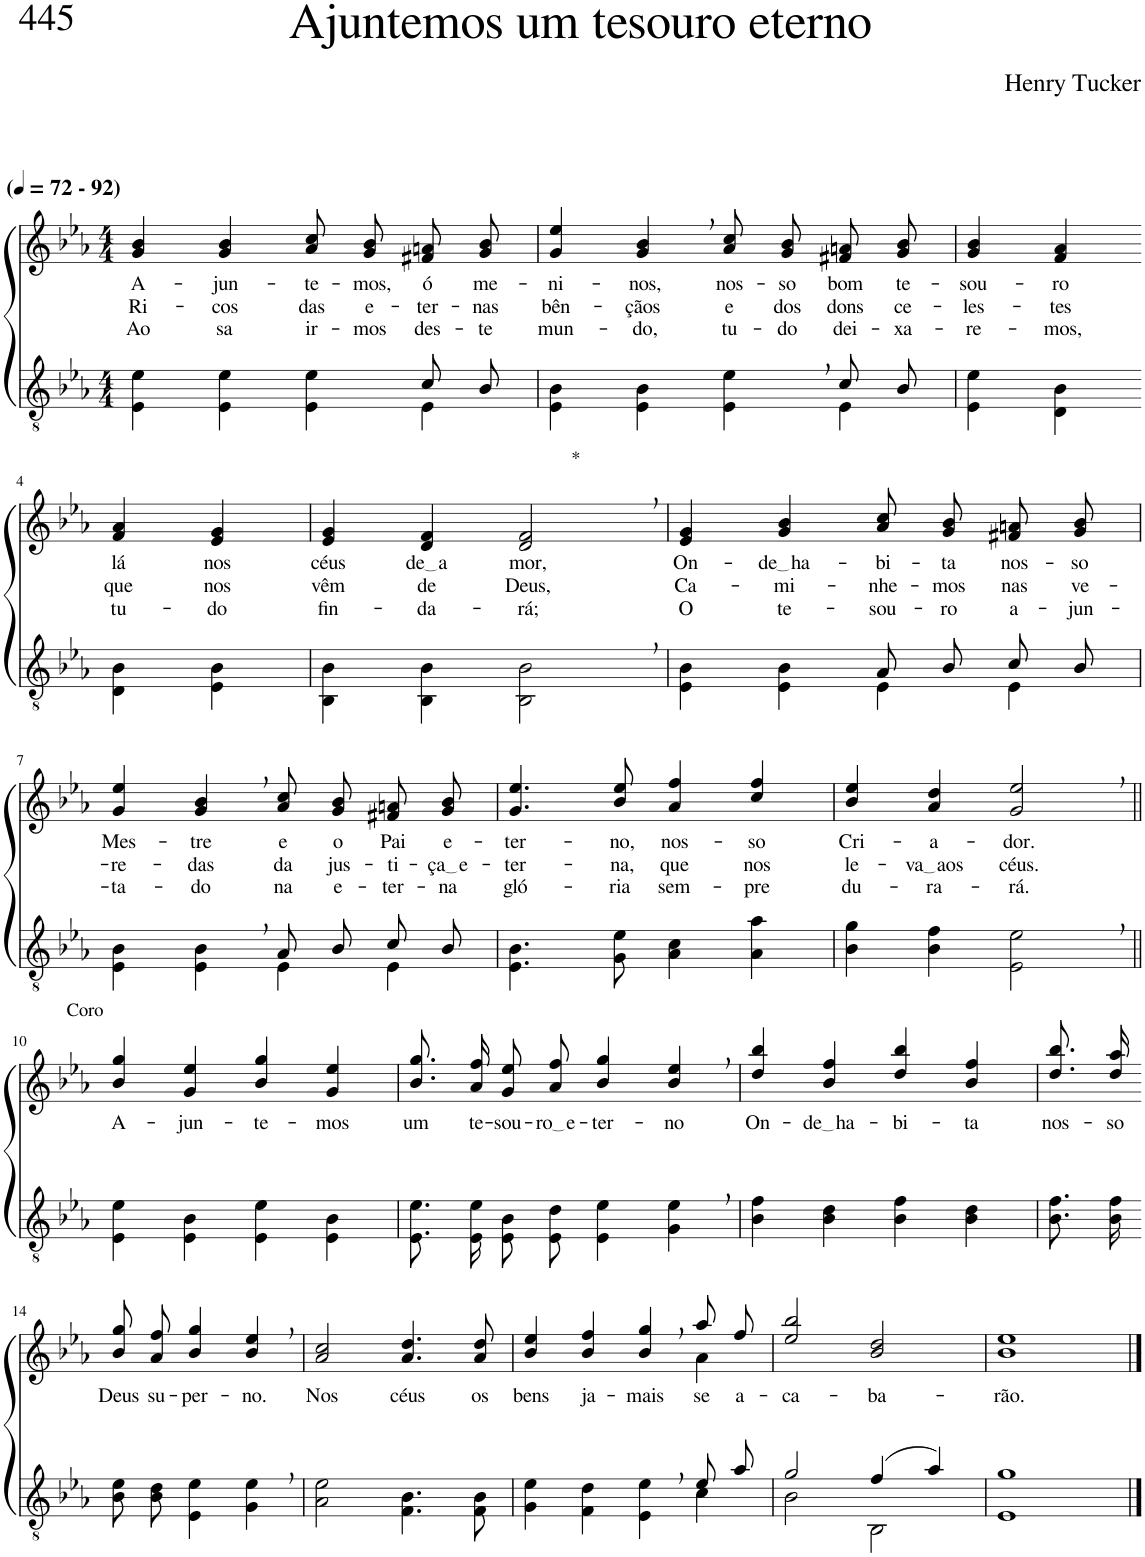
**kern	**kern	**text	**text	**text
*part2	*part1	*part1	*part1	*part1
*staff2	*staff1	*staff1	*staff1	*staff1
*I"Parte III e IV	*I"Parte I e II	*	*	*
*clefGv2	*clefG2	*	*	*
*Trd3c5	*Trd3c5	*	*	*
*k[b-e-a-]	*k[b-e-a-]	*	*	*
*M4/4	*M4/4	*	*	*
*MM72	*MM72	*	*	*
=1	=1	=1	=1	=1
*^	*	*	*	*
!	!	!LO:TX:a:B:t=(	!	!	!
!	!	!LO:TX:a:B:t=- 92)	!	!	!
!	!	!	!LO:LY:b	!LO:LY:b	!LO:LY:b
2.ryy	4E-\ 4e-\	4g/ 4b-/	A-	Ri-	Ao
!	!	!	!LO:LY:b	!LO:LY:b	!LO:LY:b
.	4E-\ 4e-\	4g/ 4b-/	-jun-	-cos	sa
!	!	!	!LO:LY:b	!LO:LY:b	!LO:LY:b
.	4E-\ 4e-\	8a-/ 8cc/L	-te-	das	ir-
!	!	!	!LO:LY:b	!LO:LY:b	!LO:LY:b
.	.	8g/ 8b-/J	-mos,	e-	-mos
!	!	!	!LO:LY:b	!LO:LY:b	!LO:LY:b
8c/L	4E-\	8f#X/ 8an/L	ó	-ter-	des-
!	!	!	!LO:LY:b	!LO:LY:b	!LO:LY:b
8B-/J	.	8g/ 8b-/J	me-	-nas	-te
=2	=2	=2	=2	=2	=2
!	!	!	!LO:LY:b	!LO:LY:b	!LO:LY:b
2.ryy	4E-\ 4B-\	4g/ 4ee-/	-ni-	bên-	mun-
!	!	!	!LO:LY:b	!LO:LY:b	!LO:LY:b
.	4E-\ 4B-\	4g/, 4b-/,	-nos,	-çãos	-do,
!	!	!	!LO:LY:b	!LO:LY:b	!LO:LY:b
.	4E-\ 4e-\	8a-/ 8cc/L	nos-	e	tu-
!	!	!	!LO:LY:b	!LO:LY:b	!LO:LY:b
.	.	8g/ 8b-/J	-so	dos	-do
!	!	!	!LO:LY:b	!LO:LY:b	!LO:LY:b
8c/L	4E-\	8f#X/ 8an/L	bom	dons	dei-
!	!	!	!LO:LY:b	!LO:LY:b	!LO:LY:b
8B-/J	.	8g/ 8b-/J	te-	ce-	-xa-
*v	*v	*	*	*	*
=3	=3	=3	=3	=3
!	!	!LO:LY:b	!LO:LY:b	!LO:LY:b
4E-\ 4e-\	4g/ 4b-/	-sou-	-les-	-re-
!	!	!LO:LY:b	!LO:LY:b	!LO:LY:b
4D\ 4B-\	4f/ 4a-/	-ro	-tes	-mos,
!!LO:LB:g=z
=4-	=4-	=4-	=4-	=4-
!	!	!LO:LY:b	!LO:LY:b	!LO:LY:b
4D\ 4B-\	4f/ 4a-/	lá	que	tu-
!	!	!LO:LY:b	!LO:LY:b	!LO:LY:b
4E-\ 4B-\	4e-/ 4g/	nos	nos	-do
=5	=5	=5	=5	=5
!	!	!LO:LY:b	!LO:LY:b	!LO:LY:b
4BB-\ 4B-\	4e-/ 4g/	céus	vêm	fin-
!	!	!LO:LY:b	!LO:LY:b	!LO:LY:b
4BB-\ 4B-\	4d/ 4f/	de a	de	-da-
!	!LO:TX:a:t=*	!	!	!
!	!	!LO:LY:b	!LO:LY:b	!LO:LY:b
2BB-\, 2B-\,	2d/, 2f/,	mor,	Deus,	-rá;
=6	=6	=6	=6	=6
*^	*	*	*	*
!	!	!	!LO:LY:b	!LO:LY:b	!LO:LY:b
2ryy	4E-\ 4B-\	4e-/ 4g/	On-	Ca-	O
!	!	!	!LO:LY:b	!LO:LY:b	!LO:LY:b
.	4E-\ 4B-\	4g/ 4b-/	de ha	-mi-	te-
!	!	!	!LO:LY:b	!LO:LY:b	!LO:LY:b
8A-/L	4E-\	8a-/ 8cc/L	-bi-	-nhe-	-sou-
!	!	!	!LO:LY:b	!LO:LY:b	!LO:LY:b
8B-/J	.	8g/ 8b-/J	-ta	-mos	-ro
!	!	!	!LO:LY:b	!LO:LY:b	!LO:LY:b
8c/L	4E-\	8f#X/ 8an/L	nos-	nas	a-
!	!	!	!LO:LY:b	!LO:LY:b	!LO:LY:b
8B-/J	.	8g/ 8b-/J	-so	ve-	-jun-
!!LO:LB:g=z
=7	=7	=7	=7	=7	=7
!	!	!	!LO:LY:b	!LO:LY:b	!LO:LY:b
2ryy	4E-\ 4B-\	4g/ 4ee-/	Mes-	-re-	-ta-
!	!	!	!LO:LY:b	!LO:LY:b	!LO:LY:b
.	4E-\ 4B-\	4g/, 4b-/,	-tre	-das	-do
!	!	!	!LO:LY:b	!LO:LY:b	!LO:LY:b
8A-/L	4E-\	8a-/ 8cc/L	e	da	na
!	!	!	!LO:LY:b	!LO:LY:b	!LO:LY:b
8B-/J	.	8g/ 8b-/J	o	jus-	e-
!	!	!	!LO:LY:b	!LO:LY:b	!LO:LY:b
8c/L	4E-\	8f#X/ 8an/L	Pai	-ti-	-ter-
!	!	!	!LO:LY:b	!LO:LY:b	!LO:LY:b
8B-/J	.	8g/ 8b-/J	e-	ça e	-na
*v	*v	*	*	*	*
=8	=8	=8	=8	=8
!	!	!LO:LY:b	!LO:LY:b	!LO:LY:b
4.E-\ 4.B-\	4.g/ 4.ee-/	-ter-	-ter-	gló-
!	!	!LO:LY:b	!LO:LY:b	!LO:LY:b
8G\ 8e-\	8b-/ 8ee-/	-no,	-na,	-ria
!	!	!LO:LY:b	!LO:LY:b	!LO:LY:b
4A-\ 4c\	4a-/ 4ff/	nos-	que	sem-
!	!	!LO:LY:b	!LO:LY:b	!LO:LY:b
4A-\ 4a-\	4cc/ 4ff/	-so	nos	-pre
=9	=9	=9	=9	=9
!	!	!LO:LY:b	!LO:LY:b	!LO:LY:b
4B-\ 4g\	4b-/ 4ee-/	Cri-	le-	du-
!	!	!LO:LY:b	!LO:LY:b	!LO:LY:b
4B-\ 4f\	4a-/ 4dd/	-a-	va aos	-ra-
!	!	!LO:LY:b	!LO:LY:b	!LO:LY:b
2E-\, 2e-\,	2g/, 2ee-/,	-dor.	céus.	-rá.
!!LO:LB:g=z
=10||	=10||	=10||	=10||	=10||
!	!LO:TX:a:t=Coro	!	!	!
!	!	!LO:LY:b	!	!
4E-\ 4e-\	4b-/ 4gg/	A-	.	.
!	!	!LO:LY:b	!	!
4E-\ 4B-\	4g/ 4ee-/	-jun-	.	.
!	!	!LO:LY:b	!	!
4E-\ 4e-\	4b-/ 4gg/	-te-	.	.
!	!	!LO:LY:b	!	!
4E-\ 4B-\	4g/ 4ee-/	-mos	.	.
=11	=11	=11	=11	=11
!	!	!LO:LY:b	!	!
8.E-/ 8.e-/L	8.b-\ 8.gg\L	um	.	.
!	!	!LO:LY:b	!	!
16E-/ 16e-/Jk	16a-\ 16ff\Jk	te-	.	.
!	!	!LO:LY:b	!	!
8E-/ 8B-/L	8g\ 8ee-\L	-sou-	.	.
!	!	!LO:LY:b	!	!
8E-/ 8d/J	8a-\ 8ff\J	ro e	.	.
!	!	!LO:LY:b	!	!
4E-\ 4e-\	4b-/ 4gg/	-ter-	.	.
!	!	!LO:LY:b	!	!
4G\, 4e-\,	4b-/, 4ee-/,	-no	.	.
=12	=12	=12	=12	=12
!	!	!LO:LY:b	!	!
4B-\ 4f\	4dd/ 4bb-/	On-	.	.
!	!	!LO:LY:b	!	!
4B-\ 4d\	4b-/ 4ff/	de ha	.	.
!	!	!LO:LY:b	!	!
4B-\ 4f\	4dd/ 4bb-/	-bi-	.	.
!	!	!LO:LY:b	!	!
4B-\ 4d\	4b-/ 4ff/	-ta	.	.
=13	=13	=13	=13	=13
!	!	!LO:LY:b	!	!
8.B-\ 8.f\L	8.dd\ 8.bb-\L	nos-	.	.
!	!	!LO:LY:b	!	!
16B-\ 16f\Jk	16dd\ 16aa-\Jk	-so	.	.
!!LO:LB:g=z
=14-	=14-	=14-	=14-	=14-
!	!	!LO:LY:b	!	!
8B-\ 8e-\L	8b-\ 8gg\L	Deus	.	.
!	!	!LO:LY:b	!	!
8B-\ 8d\J	8a-\ 8ff\J	su-	.	.
!	!	!LO:LY:b	!	!
4E-\ 4e-\	4b-/ 4gg/	-per-	.	.
!	!	!LO:LY:b	!	!
4G\, 4e-\,	4b-/, 4ee-/,	-no.	.	.
=15	=15	=15	=15	=15
!	!	!LO:LY:b	!	!
2A-\ 2e-\	2a-/ 2cc/	Nos	.	.
!	!	!LO:LY:b	!	!
4.F\ 4.B-\	4.a-/ 4.dd/	céus	.	.
!	!	!LO:LY:b	!	!
8F\ 8B-\	8a-/ 8dd/	os	.	.
=16	=16	=16	=16	=16
*^	*	*	*	*
!	!	!	!LO:LY:b	!	!
*	*	*^	*	*	*
2.ryy	4G\ 4e-\	4b-/ 4ee-/	2.ryy	bens	.	.
!	!	!	!	!LO:LY:b	!	!
.	4F\ 4d\	4b-/ 4ff/	.	ja-	.	.
!	!	!	!	!LO:LY:b	!	!
.	4E-\ 4e-\	4b-/, 4gg/,	.	-mais	.	.
!	!	!	!	!LO:LY:b	!	!
8e-/L	4c\	8aa-/L	4a-\	se	.	.
!	!	!	!	!LO:LY:b	!	!
8a-/J	.	8ff/J	.	a-	.	.
*	*	*v	*v	*	*	*
=17	=17	=17	=17	=17	=17
!	!	!	!LO:LY:b	!	!
2g/	2B-\	2ee-/ 2bb-/	-ca-	.	.
!	!	!	!LO:LY:b	!	!
(4f/	2BB-\	2b-/ 2dd/	-ba-	.	.
4a-/)	.	.	.	.	.
*v	*v	*	*	*	*
=18	=18	=18	=18	=18
!	!	!LO:LY:b	!	!
1E- 1g	1b- 1ee-	-rão.	.	.
==	==	==	==	==
*-	*-	*-	*-	*-
